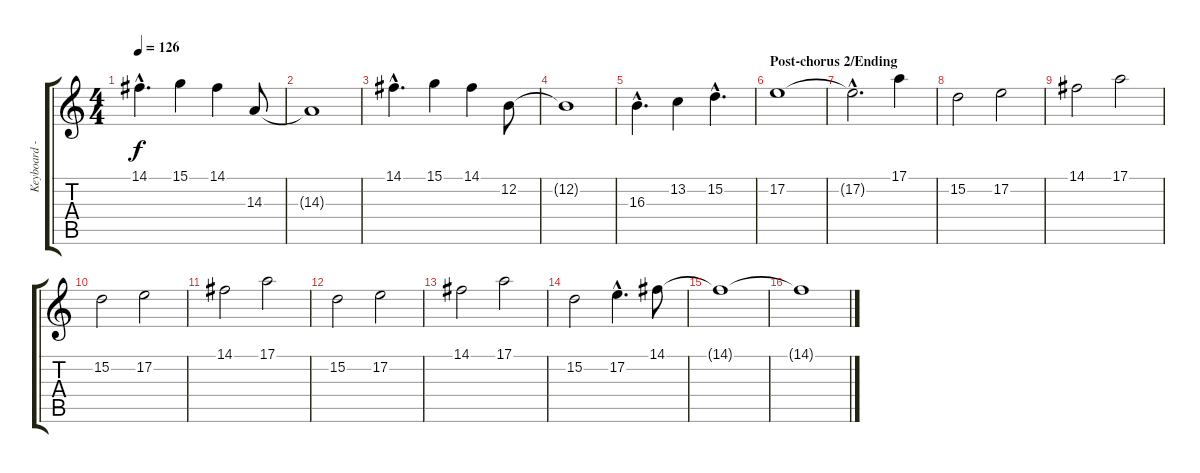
\track ("Keyboard - right hand leads" "Keyboard -") {instrument drawbarorgan}
\staff {score tabs}
\tuning (E4 B3 G3 D3 A2 E2) {hide}
\ts (4 4)
\tempo 126
\clef g2
\ks c
14.1{hac}.4{d dy f} 15.1.4 14.1.4 14.3.8 |
14.3{t}.1 |
14.1{hac}.4{d} 15.1.4 14.1.4 12.2.8 |
12.2{t}.1 |
16.3{hac}.4{d} 13.2.4 15.2{hac}.4{d} |
\section ("" "Post-chorus 2/Ending")
17.2.1 |
17.2{hac t}.2{d} 17.1.4 |
15.2.2 17.2.2 |
14.1.2 17.1.2 |
15.2.2 17.2.2 |
14.1.2 17.1.2 |
15.2.2 17.2.2 |
14.1.2 17.1.2 |
15.2.2 17.2{hac}.4{d} 14.1.8 |
14.1{t}.1 |
14.1{t}.1
